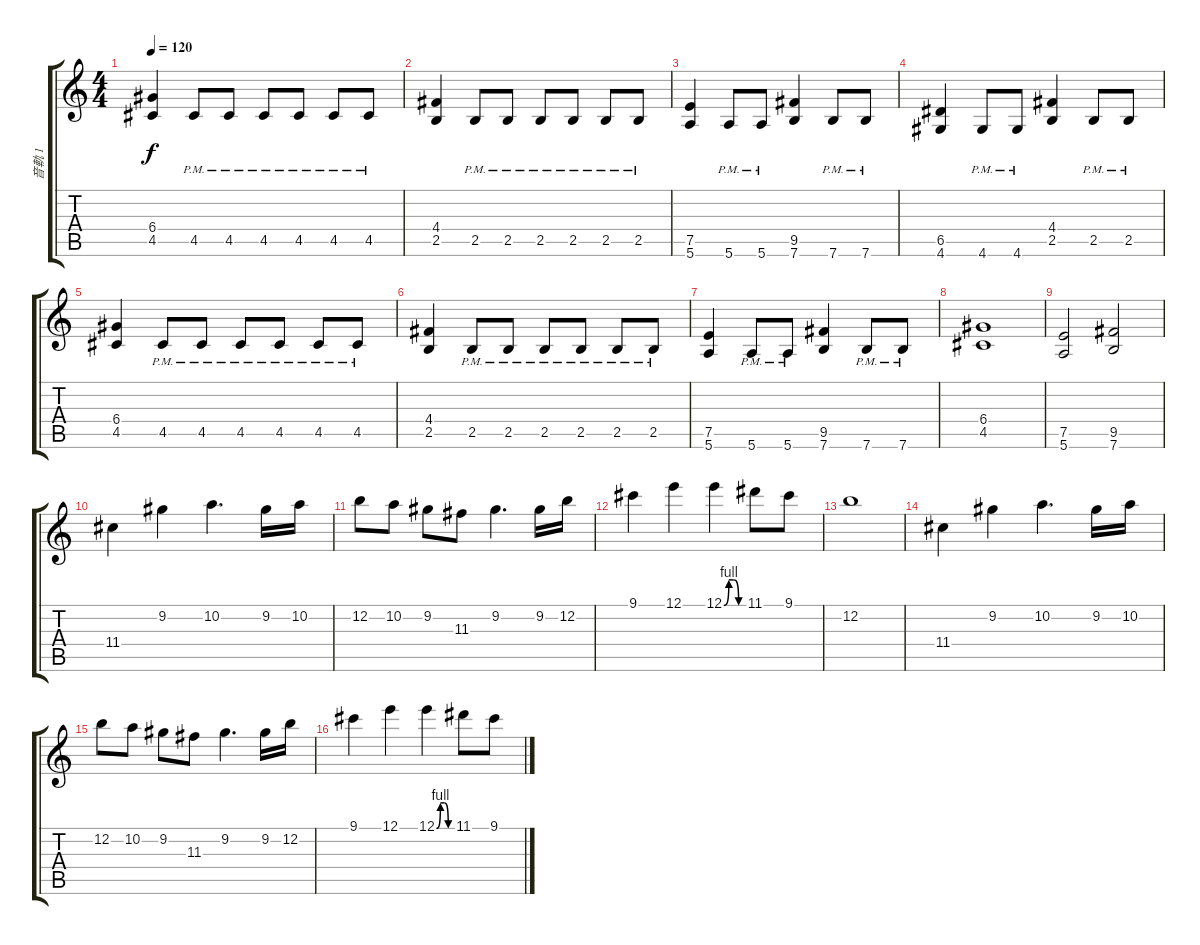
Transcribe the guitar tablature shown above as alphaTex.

\track ("音軌 1" "音軌 1") {instrument overdrivenguitar}
\staff {score tabs}
\tuning (E4 B3 G3 D3 A2 E2) {hide}
\ts (4 4)
\tempo 120
\clef g2
\ks c
(6.4 4.5).4{dy f} 4.5{pm}.8 4.5{pm}.8 4.5{pm}.8 4.5{pm}.8 4.5{pm}.8 4.5{pm}.8 |
(4.4 2.5).4 2.5{pm}.8 2.5{pm}.8 2.5{pm}.8 2.5{pm}.8 2.5{pm}.8 2.5{pm}.8 |
(7.5 5.6).4 5.6{pm}.8 5.6{pm}.8 (9.5 7.6).4 7.6{pm}.8 7.6{pm}.8 |
(6.5 4.6).4 4.6{pm}.8 4.6{pm}.8 (4.4 2.5).4 2.5{pm}.8 2.5{pm}.8 |
(6.4 4.5).4 4.5{pm}.8 4.5{pm}.8 4.5{pm}.8 4.5{pm}.8 4.5{pm}.8 4.5{pm}.8 |
(4.4 2.5).4 2.5{pm}.8 2.5{pm}.8 2.5{pm}.8 2.5{pm}.8 2.5{pm}.8 2.5{pm}.8 |
(7.5 5.6).4 5.6{pm}.8 5.6{pm}.8 (9.5 7.6).4 7.6{pm}.8 7.6{pm}.8 |
(6.4 4.5).1 |
(7.5 5.6).2 (9.5 7.6).2 |
11.4.4 9.2.4 10.2.4{d} 9.2.16 10.2.16 |
12.2.8 10.2.8 9.2.8 11.3.8 9.2.4{d} 9.2.16 12.2.16 |
9.1.4 12.1.4 12.1{be (custom 0 0 15 4 30 4 45 0 60 0)}.4 11.1.8 9.1.8 |
12.2.1 |
11.4.4 9.2.4 10.2.4{d} 9.2.16 10.2.16 |
12.2.8 10.2.8 9.2.8 11.3.8 9.2.4{d} 9.2.16 12.2.16 |
9.1.4 12.1.4 12.1{be (custom 0 0 15 4 30 4 45 0 60 0)}.4 11.1.8 9.1.8
